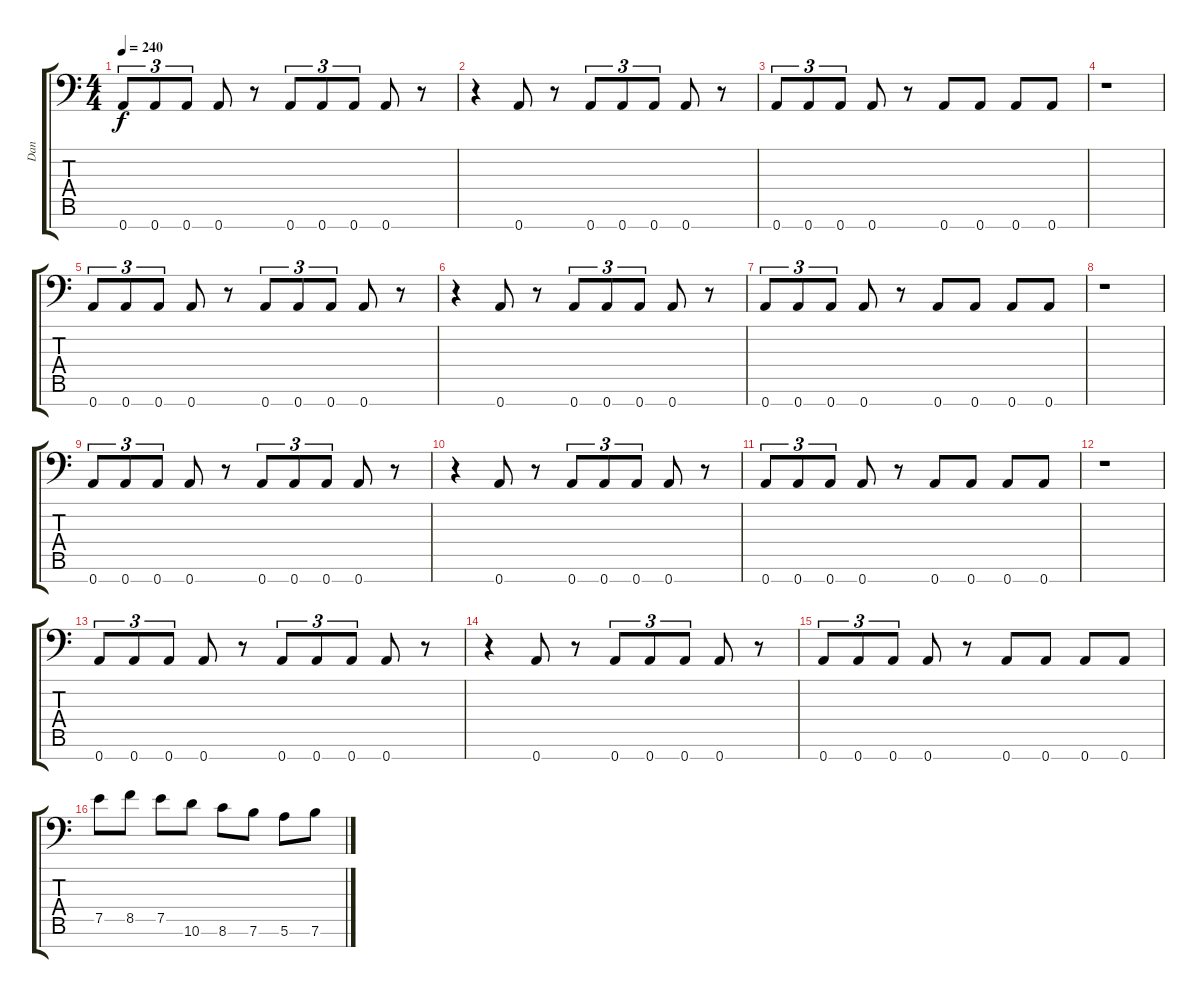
\track ("Dan" "Dan") {instrument acousticguitarsteel}
\staff {score tabs}
\tuning (E4 B3 Gb3 D3 A2 E2 A1) {hide}
\ts (4 4)
\tempo 240
\clef f4
\ks aminor
0.7.8{tu (3 2) dy f} 0.7.8{tu (3 2)} 0.7.8{tu (3 2)} 0.7.8 r.8 0.7.8{tu (3 2)} 0.7.8{tu (3 2)} 0.7.8{tu (3 2)} 0.7.8 r.8 |
r.4 0.7.8 r.8 0.7.8{tu (3 2)} 0.7.8{tu (3 2)} 0.7.8{tu (3 2)} 0.7.8 r.8 |
0.7.8{tu (3 2)} 0.7.8{tu (3 2)} 0.7.8{tu (3 2)} 0.7.8 r.8 0.7.8 0.7.8 0.7.8 0.7.8 |
r.1 |
0.7.8{tu (3 2)} 0.7.8{tu (3 2)} 0.7.8{tu (3 2)} 0.7.8 r.8 0.7.8{tu (3 2)} 0.7.8{tu (3 2)} 0.7.8{tu (3 2)} 0.7.8 r.8 |
r.4 0.7.8 r.8 0.7.8{tu (3 2)} 0.7.8{tu (3 2)} 0.7.8{tu (3 2)} 0.7.8 r.8 |
0.7.8{tu (3 2)} 0.7.8{tu (3 2)} 0.7.8{tu (3 2)} 0.7.8 r.8 0.7.8 0.7.8 0.7.8 0.7.8 |
r.1 |
0.7.8{tu (3 2)} 0.7.8{tu (3 2)} 0.7.8{tu (3 2)} 0.7.8 r.8 0.7.8{tu (3 2)} 0.7.8{tu (3 2)} 0.7.8{tu (3 2)} 0.7.8 r.8 |
r.4 0.7.8 r.8 0.7.8{tu (3 2)} 0.7.8{tu (3 2)} 0.7.8{tu (3 2)} 0.7.8 r.8 |
0.7.8{tu (3 2)} 0.7.8{tu (3 2)} 0.7.8{tu (3 2)} 0.7.8 r.8 0.7.8 0.7.8 0.7.8 0.7.8 |
r.1 |
0.7.8{tu (3 2)} 0.7.8{tu (3 2)} 0.7.8{tu (3 2)} 0.7.8 r.8 0.7.8{tu (3 2)} 0.7.8{tu (3 2)} 0.7.8{tu (3 2)} 0.7.8 r.8 |
r.4 0.7.8 r.8 0.7.8{tu (3 2)} 0.7.8{tu (3 2)} 0.7.8{tu (3 2)} 0.7.8 r.8 |
0.7.8{tu (3 2)} 0.7.8{tu (3 2)} 0.7.8{tu (3 2)} 0.7.8 r.8 0.7.8 0.7.8 0.7.8 0.7.8 |
7.5.8 8.5.8 7.5.8 10.6.8 8.6.8 7.6.8 5.6.8 7.6.8
